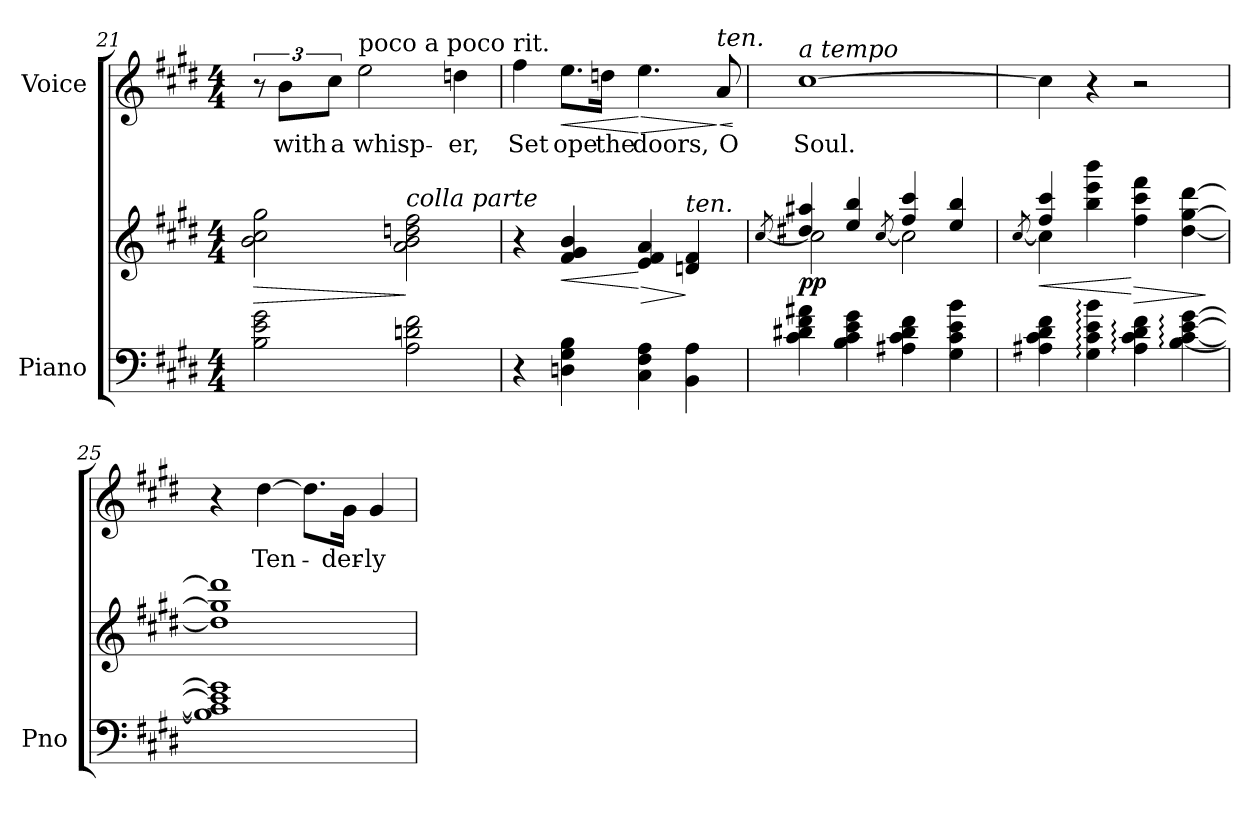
**kern	**kern	**dynam	**kern	**text	**dynam
*part2	*part2	*part2	*part1	*part1	*part1
*staff3	*staff2	*staff2/3	*staff1	*staff1	*staff1
*I"Piano	*	*	*I"Voice	*	*
*I'Pno	*	*	*	*	*
*clefF4	*clefG2	*	*clefG2	*	*
*k[f#c#g#d#]	*k[f#c#g#d#]	*	*k[f#c#g#d#]	*	*
*M4/4	*M4/4	*	*M4/4	*	*
=21	=21	=21	=21	=21	=21
!	!	!LO:HP:b	!	!	!
2B\ 2e\ 2g#\	2b\ 2cc#\ 2gg#\	>	12r	.	.
.	.	.	12b\L	with	.
.	.	.	12cc#\J	a	.
!	!	!	!LO:TX:a:t=poco a poco rit.	!	!
.	.	.	2ee\	whisp-	.
!	!LO:TX:i:t=colla parte	!	!	!	!
2A\ 2dn\ 2f#\	2a\ 2b\ 2ddn\ 2ff#\	]	.	.	.
.	.	.	4ddn\	-er,	.
=22	=22	=22	=22	=22	=22
4r	4r	.	4ff#\	Set	.
!	!	!LO:HP:b	!	!	!LO:HP:b
4Dn\ 4G#\ 4B\	4f#/ 4g#/ 4b/	<	8.ee\L	ope	<
.	.	.	16ddn\Jk	the	.
!	!	!LO:HP:n=1:b	!	!	!LO:HP:n=1:b
4C#\ 4F#\ 4A\	4e/ 4f#/ 4a/	[ >	4.ee\	doors,	[ >
!	!LO:TX:i:t=ten.	!	!	!	!
4BB\ 4A\	4dn/ 4f#/	]	.	.	.
!	!	!	!LO:TX:i:t=ten.	!	!
!	!	!	!	!	!LO:HP:n=1:b
.	.	.	8a/	O	] <
.	.	.	.	.	[
=23	=23	=23	=23	=23	=23
*	*^	*	*	*	*
.	.	[<8qcc#/	.	.	.	.
!	!	!	!	!LO:TX:i:t=a tempo	!	!
!	!	!	!LO:DY:b	!	!	!
4c#\ 4d#X\ 4f#\ 4a#X\	4dd#X/ 4aa#X/	2cc#\]	pp	[1cc#	Soul.	.
4B\ 4c#\ 4e\ 4g#\	4ee/ 4bb/	.	.	.	.	.
.	.	[<8qcc#/	.	.	.	.
4A#X\ 4c#\ 4d#\ 4f#\	4ff#/ 4ccc#/	2cc#\]	.	.	.	.
4G#\ 4c#\ 4e\ 4b\	4ee/ 4bb/	.	.	.	.	.
=24	=24	=24	=24	=24	=24	=24
.	.	[<8qcc#/	.	.	.	.
!	!	!	!LO:HP:b	!	!	!
4A#X\ 4c#\ 4d#\ 4f#\	4ff#/ 4ccc#/	4cc#\]	<	4cc#\]	.	.
4G#\: 4c#\: 4e\: 4b\:	4bb\ 4eee\ 4bbb\	2.ryy	.	4r	.	.
!	!	!	!LO:HP:n=1:b	!	!	!
4A#\: 4c#\: 4d#\: 4f#\:	4ff#\ 4ccc#\ 4fff#\	.	[ >	2r	.	.
[4B\: [4c#\: [4e\: [4g#\:	[4dd#\ [4gg#\ [4ddd#\	.	.	.	.	.
*	*v	*v	*	*	*	*
.	.	]	.	.	.
=25	=25	=25	=25	=25	=25
1B] 1c#] 1e] 1g#]	1dd#] 1gg#] 1ddd#]	.	4r	.	.
!	!	!	!	!	!LO:DY:a
!	!	!	!	!	!LO:DY:n=1:a
.	.	.	[4dd#\	Ten-	other-dynamics pp
.	.	.	8.dd#\L]	.	.
.	.	.	16g#\Jk	-der-	.
.	.	.	4g#/	-ly	.
=	=	=	=	=	=
*-	*-	*-	*-	*-	*-
